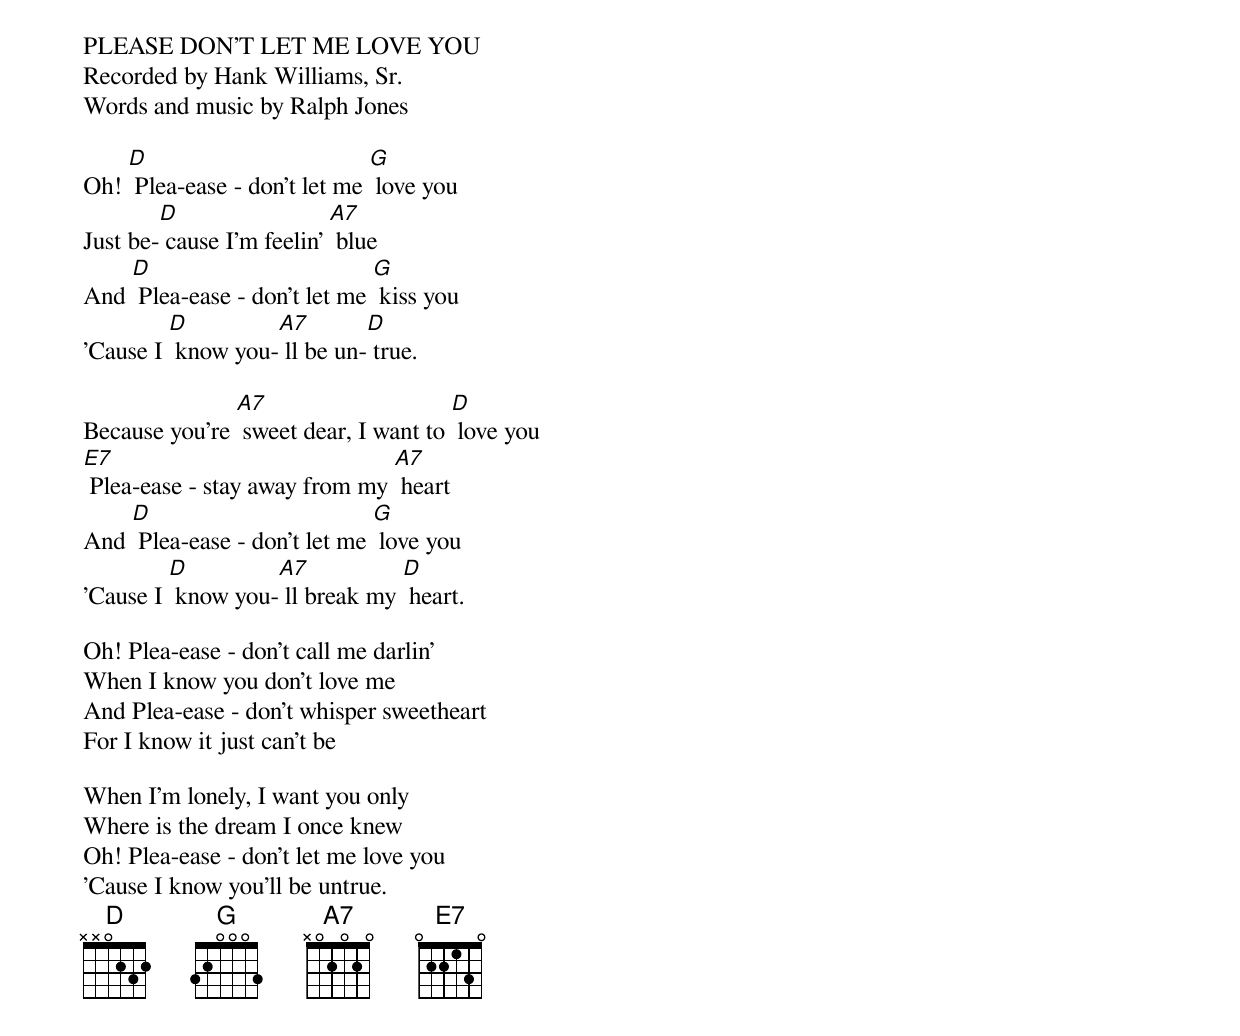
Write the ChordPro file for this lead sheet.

PLEASE DON'T LET ME LOVE YOU
Recorded by Hank Williams, Sr.
Words and music by Ralph Jones

Oh! [D] Plea-ease - don't let me [G] love you
Just be-[D] cause I'm feelin' [A7] blue
And [D] Plea-ease - don't let me [G] kiss you
'Cause I [D] know you-[A7] ll be un-[D] true.

Because you're [A7] sweet dear, I want to [D] love you
[E7] Plea-ease - stay away from my [A7] heart
And [D] Plea-ease - don't let me [G] love you
'Cause I [D] know you-[A7] ll break my [D] heart.

Oh! Plea-ease - don't call me darlin'
When I know you don't love me
And Plea-ease - don't whisper sweetheart
For I know it just can't be

When I'm lonely, I want you only
Where is the dream I once knew
Oh! Plea-ease - don't let me love you
'Cause I know you'll be untrue.
